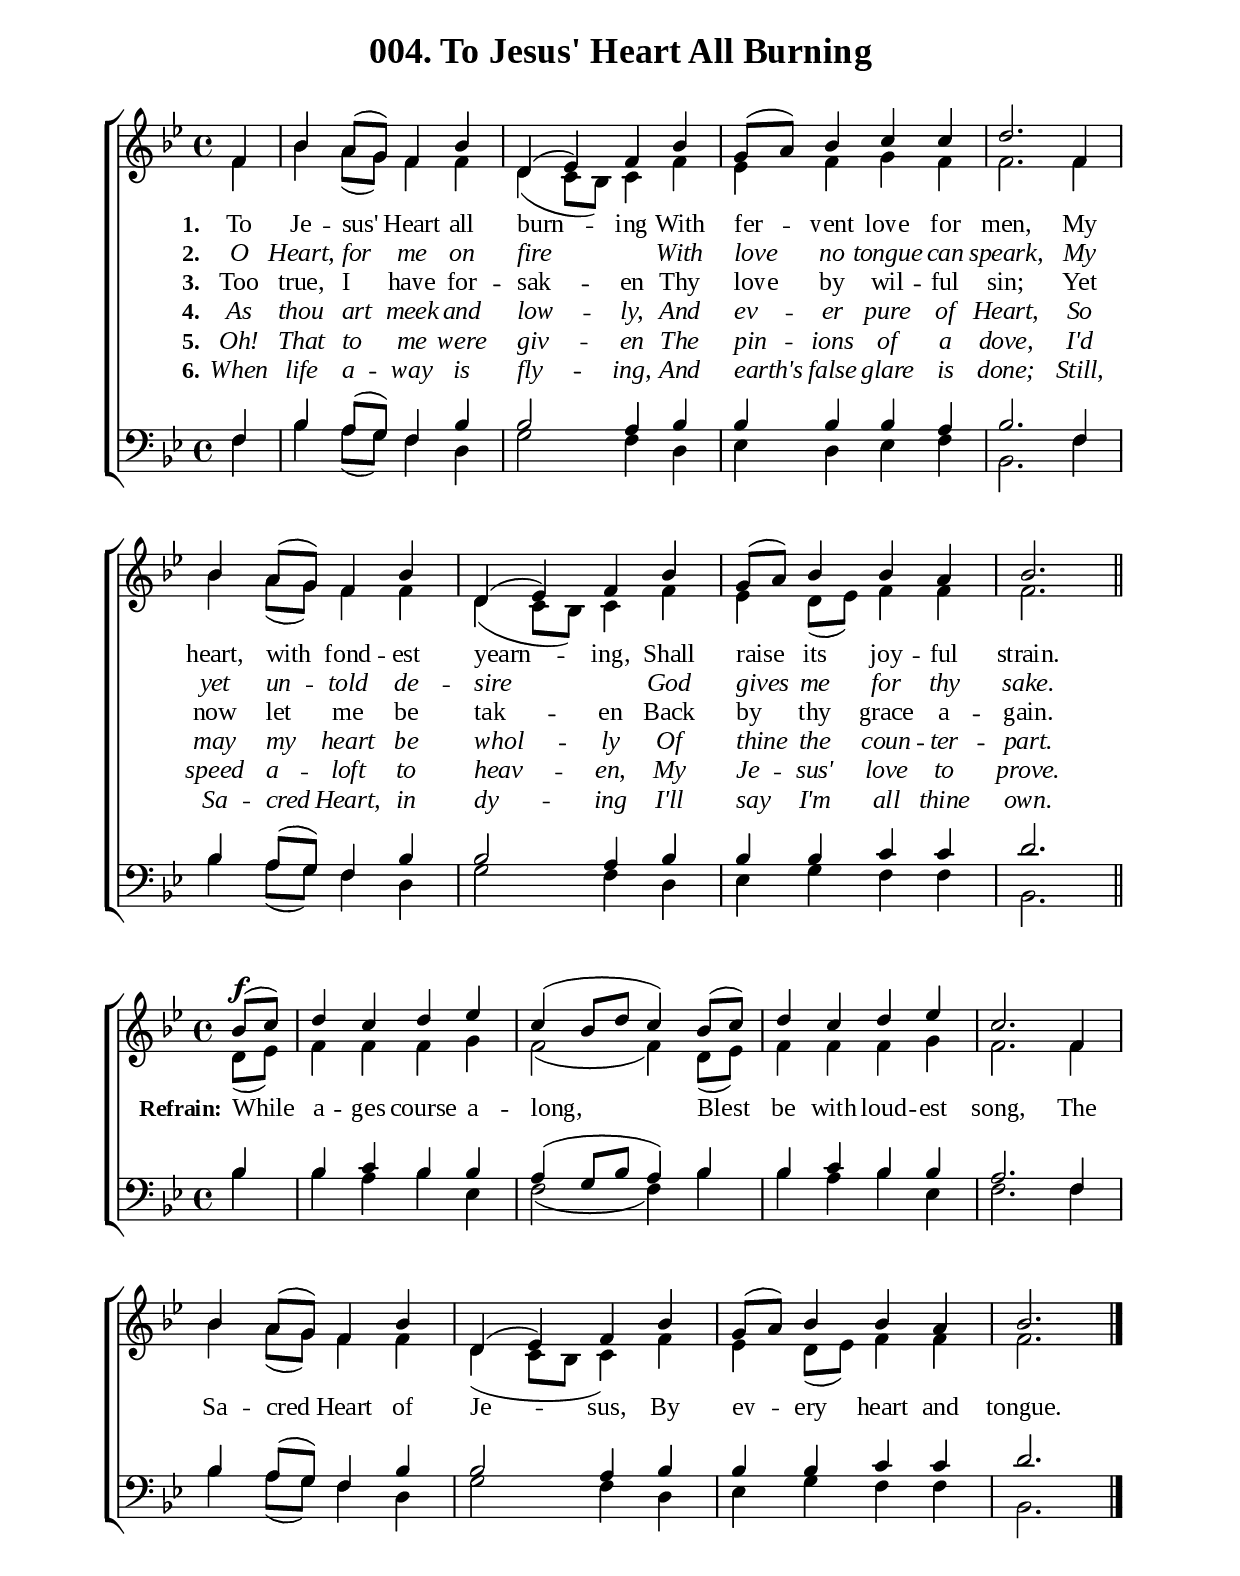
%%%%%%%%%%%%%%%%%%%%%%%%%%%%%
% CONTENTS OF THIS DOCUMENT
% 1. Common settings
% 2. Soprano chorus music
% 3. Alto chorus music
% 4. Tenor chorus music
% 5. Basso chorus music
% 6. Soprano verse music
% 7. Alto verse music
% 8. Tenor verse music
% 9. Basso verse music
% 10. Chorus lyrics
% 11. Verse lyrics
% 12. Layout
%%%%%%%%%%%%%%%%%%%%%%%%%%%%%

%%%%%%%%%%%%%%%%%%%%%%%%%%%%%
% 1. Common settings
%%%%%%%%%%%%%%%%%%%%%%%%%%%%%
\version "2.18.2"

\header {
  title = "004. To Jesus' Heart All Burning"
  composer = " "
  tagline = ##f
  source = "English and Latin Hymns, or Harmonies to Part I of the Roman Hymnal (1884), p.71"
  site = "hymnary.org"
}

globalSettings= {
  \key bes \major
  \time 4/4
  %\override Score.BarNumber.break-visibility = ##(#t #t #t)
  \override Score.BarNumber.break-visibility = ##(#f #f #f)
}

verseSettings = {
  \phrasingSlurDashed
}

\paper {
  #(set-paper-size "a4")
  top-margin = 15\mm
  bottom-marign = 15\mm
  left-margin = 20\mm
  right-margin = 20\mm
  indent = #0
  #(define fonts
	 (make-pango-font-tree "Liberation Serif"
	 		       "Liberation Serif"
			       "Liberation Serif"
			       (/ 20 20)))
}

printItalic = \with {
  \override LyricText.font-shape = #'italic
}

%%%%%%%%%%%%%%%%%%%%%%%%%%%%%
% 6. Soprano verse music
%%%%%%%%%%%%%%%%%%%%%%%%%%%%%
musicVerseSoprano = \relative c' {
  \partial 4 f4 |
  %{	1 %} bes a8 (g) f4 bes |
  %{	2 %} d, (ees) f bes |
  %{	3 %} g8 (a) bes4 c c |
  %{	4 %} d2. f,4 |
  %{	5 %} bes a8 (g) f4 bes |
  %{	6 %} d, (ees) f bes |
  %{	7 %} g8 (a) bes4 bes a |
  %{	8 %} bes2. \bar "||"
}

%%%%%%%%%%%%%%%%%%%%%%%%%%%%%
% 7. Alto verse music
%%%%%%%%%%%%%%%%%%%%%%%%%%%%%
musicVerseAlto = \relative c' {
  \partial 4 f4 |
  %{	1 %} bes a8 (g) f4 f |
  %{	2 %} d (c8 bes) c4 f |
  %{	3 %} ees f g f |
  %{	4 %} f2. f4 |
  %{	5 %} bes a8 (g) f4 f |
  %{	6 %} d (c8 bes) c4 f |
  %{	7 %} ees d8 (ees) f4 f |
  %{	8 %} f2.
}

%%%%%%%%%%%%%%%%%%%%%%%%%%%%%
% 8. Tenor verse music
%%%%%%%%%%%%%%%%%%%%%%%%%%%%%
musicVerseTenor = \relative c {
  \partial 4 f4 |
  %{	1 %} bes a8 (g) f4 bes |
  %{	2 %} bes2 a4 bes |
  %{	3 %} bes bes bes a |
  %{	4 %} bes2. f4 |
  %{	5 %} bes4 a8 (g) f4 bes |
  %{	6 %} bes2 a4 bes |
  %{	7 %} bes bes c c |
  %{	8 %} d2.
}

%%%%%%%%%%%%%%%%%%%%%%%%%%%%%
% 9. Basso verse music
%%%%%%%%%%%%%%%%%%%%%%%%%%%%%
musicVerseBasso = \relative c {
  \partial 4 f4 |
  %{	1 %} bes a8 (g) f4 d |
  %{	2 %} g2 f4 d |
  %{	3 %} ees d ees f |
  %{	4 %} bes,2. f'4 |
  %{	5 %} bes a8 (g) f4 d |
  %{	6 %} g2 f4 d |
  %{	7 %} ees g f f |
  %{	8 %} bes,2.
}

%%%%%%%%%%%%%%%%%%%%%%%%%%%%%
% 2. Soprano chorus music
%%%%%%%%%%%%%%%%%%%%%%%%%%%%%
musicChorusSoprano = \relative c'' {
  \set Score.currentBarNumber = #9
  \partial 4 bes8 ^\f (c) |
  %{	9  %} d4 c d ees |
  %{	10 %} c4 (bes8 d c4) bes8 (c) |
  %{	11 %} d4 c d ees |
  %{	12 %} c2. f,4 |
  %{	13 %} bes a8 (g) f4 bes |
  %{	14 %} d, (ees) f bes |
  %{	15 %} g8 (a) bes4 bes a |
  %{	16 %} bes2. \bar "|."
}

%%%%%%%%%%%%%%%%%%%%%%%%%%%%%
% 3. Alto chorus music
%%%%%%%%%%%%%%%%%%%%%%%%%%%%%
musicChorusAlto = \relative c' {
  \set Score.currentBarNumber = #9
  \partial 4 d8 (ees) |
  %{	9  %} f4 f f g |
  %{	10 %} f2 (f4) d8 (ees) |
  %{	11 %} f4 f f g |
  %{	12 %} f2. f4 |
  %{	13 %} bes a8 (g) f4 f |
  %{	14 %} d (c8 bes c4) f |
  %{	15 %} ees d8 (ees) f4 f |
  %{	16 %} f2.
}

%%%%%%%%%%%%%%%%%%%%%%%%%%%%%
% 4. Tenor chorus music
%%%%%%%%%%%%%%%%%%%%%%%%%%%%%
musicChorusTenor = \relative c' {
  \set Score.currentBarNumber = #9
  \partial 4 bes4 |
  %{	9  %} bes c bes bes |
  %{	10 %} a (g8 bes a4) bes |
  %{	11 %} bes c bes bes |
  %{	12 %} a2. f4 |
  %{	13 %} bes a8 (g) f4 bes |
  %{	14 %} bes2 a4 bes |
  %{	15 %} bes bes c c |
  %{	16 %} d2.
}

%%%%%%%%%%%%%%%%%%%%%%%%%%%%%
% 5. Basso chorus music
%%%%%%%%%%%%%%%%%%%%%%%%%%%%%
musicChorusBasso = \relative c' {
  \set Score.currentBarNumber = #9
  \partial 4 bes4 |
  %{	9  %} bes a bes ees, |
  %{	10 %} f2 (f4) bes |
  %{	11 %} bes a bes ees, |
  %{	12 %} f2. f4 |
  %{	13 %} bes a8 (g) f4 d |
  %{	14 %} g2 f4 d |
  %{	15 %} ees g f f |
  %{	16 %} bes,2.
}

%%%%%%%%%%%%%%%%%%%%%%%%%%%%%
% 11. Verse lyrics
%%%%%%%%%%%%%%%%%%%%%%%%%%%%%
lyricVerseOne = \lyricmode {
  \set stanza = #"1."
  To Je -- sus' Heart all burn -- ing
  With fer -- vent love for men,
  My heart, with fond -- est yearn -- ing,
  Shall raise its joy -- ful strain.
}

lyricVerseTwo = \lyricmode {
  \set stanza = #"2."
  O Heart, for me on fire _
  With love no tongue can speark,
  My yet un -- told de -- sire _
  God gives me for thy sake.
}

lyricVerseThree = \lyricmode {
  \set stanza = #"3."
  Too true, I have for -- sak -- en
  Thy love by wil -- ful sin;
  Yet now let me be tak -- en
  Back by thy grace a -- gain.
}

lyricVerseFour = \lyricmode {
  \set stanza = #"4."
  As thou art meek and low -- ly,
  And ev -- er pure of Heart,
  So may my heart be whol -- ly
  Of thine the coun -- ter -- part.
}

lyricVerseFive = \lyricmode {
  \set stanza = #"5."
  Oh! That to me were giv -- en
  The pin -- ions of a dove,
  I'd speed a -- loft to heav -- en,
  My Je -- sus' love to prove.
}

lyricVerseSix = \lyricmode {
  \set stanza = #"6."
  When life a -- way is fly -- ing,
  And earth's false glare is done;
  Still, Sa -- cred Heart, in dy -- ing
  I'll say I'm all thine own.
}

%%%%%%%%%%%%%%%%%%%%%%%%%%%%%
% 10. Chorus lyrics
%%%%%%%%%%%%%%%%%%%%%%%%%%%%%
lyricChorus = \lyricmode {
  \set stanza = #"Refrain:"
  While a -- ges course a -- long,
  Blest be with loud -- est song,
  The Sa -- cred Heart of Je -- sus,
  By ev -- ery heart and tongue.
}

%%%%%%%%%%%%%%%%%%%%%%%%%%%%%
% 12. Layout
%%%%%%%%%%%%%%%%%%%%%%%%%%%%%
\score {
    \new ChoirStaff <<
      \new Staff <<
        \clef "treble"
        \new Voice = "soprano" {
          \voiceOne \globalSettings \verseSettings \stemUp \slurUp \musicVerseSoprano
        }
        \new Voice = "alto" {
          \voiceTwo \globalSettings \verseSettings \stemDown \slurDown \musicVerseAlto
        }
      >>
      \new Lyrics \lyricsto soprano \lyricVerseOne
      \new Lyrics \printItalic \lyricsto soprano \lyricVerseTwo
      \new Lyrics \lyricsto soprano \lyricVerseThree
      \new Lyrics \printItalic \lyricsto soprano \lyricVerseFour
      \new Lyrics \printItalic \lyricsto soprano \lyricVerseFive
      \new Lyrics \printItalic \lyricsto soprano \lyricVerseSix
      \new Staff <<
        \clef "bass"
        \new Voice = "tenor" {
          \voiceOne \globalSettings \verseSettings \stemUp \slurUp \musicVerseTenor
        }
        \new Voice = "basso" {
          \voiceTwo \globalSettings \verseSettings \stemDown \slurDown \musicVerseBasso
        }
      >>
    >>
}

\score {
    \new ChoirStaff <<
      \new Staff <<
        \clef "treble"
        \new Voice = "soprano" {
          \voiceOne \globalSettings \stemUp \slurUp \musicChorusSoprano
        }
        \new Voice = "alto" {
          \voiceTwo \globalSettings \stemDown \slurDown \musicChorusAlto
        }
      >>
      \new Lyrics \lyricsto soprano \lyricChorus
      \new Staff <<
        \clef "bass"
        \new Voice = "tenor" {
          \voiceOne \globalSettings \stemUp \slurUp \musicChorusTenor
        }
        \new Voice = "basso" {
          \voiceTwo \globalSettings \stemDown \slurDown \musicChorusBasso
        }
      >>
    >>
}
